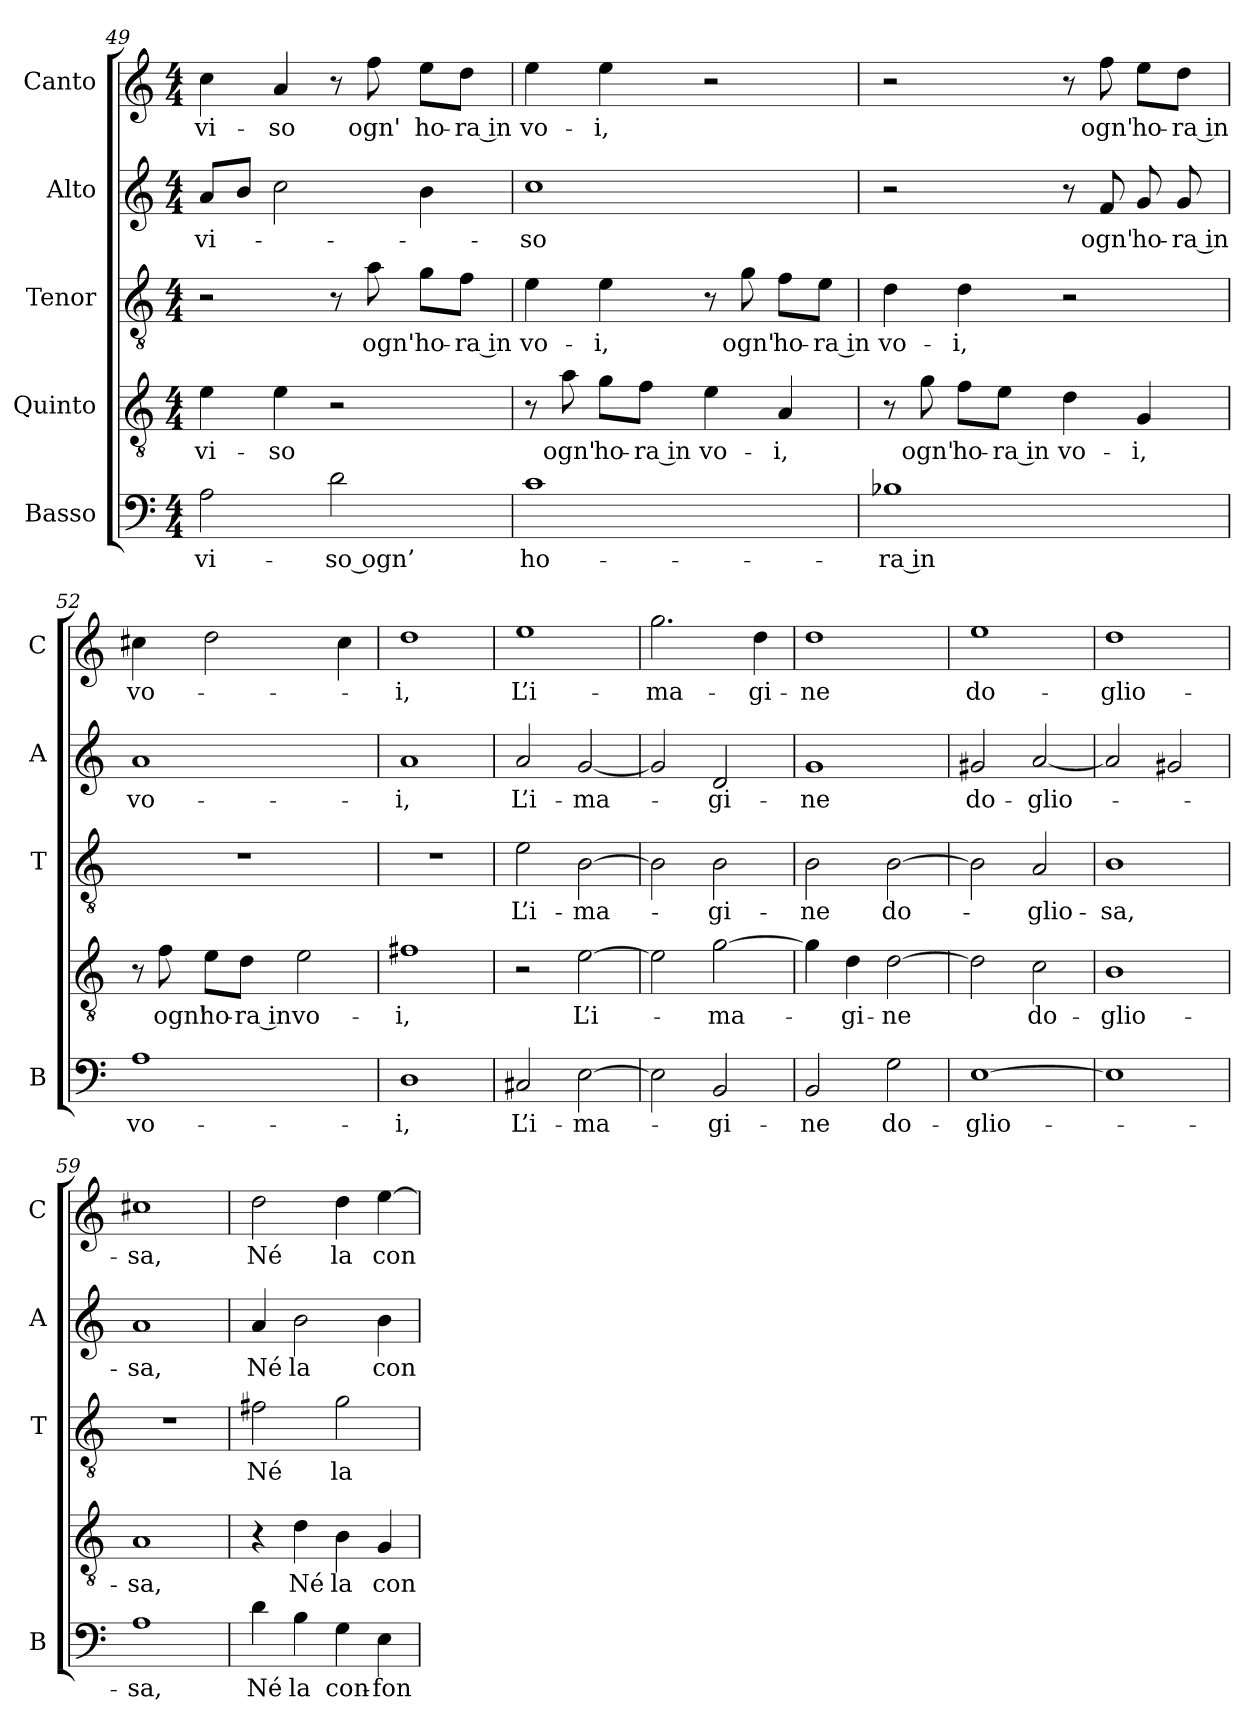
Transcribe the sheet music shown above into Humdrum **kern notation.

**kern	**text	**kern	**text	**kern	**text	**kern	**text	**kern	**text
*part5	*part5	*part4	*part4	*part3	*part3	*part2	*part2	*part1	*part1
*staff5	*staff5	*staff4	*staff4	*staff3	*staff3	*staff2	*staff2	*staff1	*staff1
*I"Basso	*	*I"Quinto	*	*I"Tenor	*	*I"Alto	*	*I"Canto	*
*I'B	*	*	*	*I'T	*	*I'A	*	*I'C	*
*clefF4	*	*clefGv2	*	*clefGv2	*	*clefG2	*	*clefG2	*
*k[]	*	*k[]	*	*k[]	*	*k[]	*	*k[]	*
*C:	*	*C:	*	*C:	*	*C:	*	*C:	*
*M4/4	*	*M4/4	*	*M4/4	*	*M4/4	*	*M4/4	*
=49	=49	=49	=49	=49	=49	=49	=49	=49	=49
!	!LO:LY:b	!	!LO:LY:b	!	!	!	!LO:LY:b	!	!LO:LY:b
2A\	vi-	4e\	vi-	2r	.	8a/L	vi-	4cc\	vi-
.	.	.	.	.	.	8b/J	.	.	.
!	!	!	!LO:LY:b	!	!	!	!	!	!LO:LY:b
.	.	4e\	-so	.	.	2cc\	.	4a/	-so
!	!LO:LY:b	!	!	!	!	!	!	!	!
2d\	-so ogn’	2r	.	8r	.	.	.	8r	.
!	!	!	!	!	!LO:LY:b	!	!	!	!LO:LY:b
.	.	.	.	8a\	ogn'	.	.	8ff\	ogn'
!	!	!	!	!	!LO:LY:b	!	!	!	!LO:LY:b
.	.	.	.	8g\L	ho-	4b\	.	8ee\L	ho-
!	!	!	!	!	!LO:LY:b	!	!	!	!LO:LY:b
.	.	.	.	8f\J	-ra in	.	.	8dd\J	-ra in
=50	=50	=50	=50	=50	=50	=50	=50	=50	=50
!	!LO:LY:b	!	!	!	!LO:LY:b	!	!LO:LY:b	!	!LO:LY:b
1c	ho-	8r	.	4e\	vo-	1cc	-so	4ee\	vo-
!	!	!	!LO:LY:b	!	!	!	!	!	!
.	.	8a\	ogn'	.	.	.	.	.	.
!	!	!	!LO:LY:b	!	!LO:LY:b	!	!	!	!LO:LY:b
.	.	8g\L	ho-	4e\	-i,	.	.	4ee\	-i,
!	!	!	!LO:LY:b	!	!	!	!	!	!
.	.	8f\J	-ra in	.	.	.	.	.	.
!	!	!	!LO:LY:b	!	!	!	!	!	!
.	.	4e\	vo-	8r	.	.	.	2r	.
!	!	!	!	!	!LO:LY:b	!	!	!	!
.	.	.	.	8g\	ogn'	.	.	.	.
!	!	!	!LO:LY:b	!	!LO:LY:b	!	!	!	!
.	.	4A/	-i,	8f\L	ho-	.	.	.	.
!	!	!	!	!	!LO:LY:b	!	!	!	!
.	.	.	.	8e\J	-ra in	.	.	.	.
=51	=51	=51	=51	=51	=51	=51	=51	=51	=51
!	!LO:LY:b	!	!	!	!LO:LY:b	!	!	!	!
1B-X	-ra in	8r	.	4d\	vo-	2r	.	2r	.
!	!	!	!LO:LY:b	!	!	!	!	!	!
.	.	8g\	ogn'	.	.	.	.	.	.
!	!	!	!LO:LY:b	!	!LO:LY:b	!	!	!	!
.	.	8f\L	ho-	4d\	-i,	.	.	.	.
!	!	!	!LO:LY:b	!	!	!	!	!	!
.	.	8e\J	-ra in	.	.	.	.	.	.
!	!	!	!LO:LY:b	!	!	!	!	!	!
.	.	4d\	vo-	2r	.	8r	.	8r	.
!	!	!	!	!	!	!	!LO:LY:b	!	!LO:LY:b
.	.	.	.	.	.	8f/	ogn'	8ff\	ogn'
!	!	!	!LO:LY:b	!	!	!	!LO:LY:b	!	!LO:LY:b
.	.	4G/	-i,	.	.	8g/	ho-	8ee\L	ho-
!	!	!	!	!	!	!	!LO:LY:b	!	!LO:LY:b
.	.	.	.	.	.	8g/	-ra in	8dd\J	-ra in
!!LO:LB:g=z
=52	=52	=52	=52	=52	=52	=52	=52	=52	=52
!	!LO:LY:b	!	!	!	!	!	!LO:LY:b	!	!LO:LY:b
1A	vo-	8r	.	1r	.	1a	vo-	4cc#X\	vo-
!	!	!	!LO:LY:b	!	!	!	!	!	!
.	.	8f\	ogn'	.	.	.	.	.	.
!	!	!	!LO:LY:b	!	!	!	!	!	!
.	.	8e\L	ho-	.	.	.	.	2dd\	.
!	!	!	!LO:LY:b	!	!	!	!	!	!
.	.	8d\J	-ra in	.	.	.	.	.	.
!	!	!	!LO:LY:b	!	!	!	!	!	!
.	.	2e\	vo-	.	.	.	.	.	.
.	.	.	.	.	.	.	.	4cc#\	.
=53	=53	=53	=53	=53	=53	=53	=53	=53	=53
!	!LO:LY:b	!	!LO:LY:b	!	!	!	!LO:LY:b	!	!LO:LY:b
1D	-i,	1f#X	-i,	1r	.	1a	-i,	1dd	-i,
=54	=54	=54	=54	=54	=54	=54	=54	=54	=54
!	!LO:LY:b	!	!	!	!LO:LY:b	!	!LO:LY:b	!	!LO:LY:b
2C#X/	L’i-	2r	.	2e\	L’i-	2a/	L’i-	1ee	L’i-
!	!LO:LY:b	!	!LO:LY:b	!	!LO:LY:b	!	!LO:LY:b	!	!
[2E\	-ma-	[2e\	L’i-	[2B\	-ma-	[2g/	-ma-	.	.
=55	=55	=55	=55	=55	=55	=55	=55	=55	=55
!	!	!	!	!	!	!	!	!	!LO:LY:b
2E\]	.	2e\]	.	2B\]	.	2g/]	.	2.gg\	-ma-
!	!LO:LY:b	!	!LO:LY:b	!	!LO:LY:b	!	!LO:LY:b	!	!
2BB/	-gi-	[2g\	-ma-	2B\	-gi-	2d/	-gi-	.	.
!	!	!	!	!	!	!	!	!	!LO:LY:b
.	.	.	.	.	.	.	.	4dd\	-gi-
=56	=56	=56	=56	=56	=56	=56	=56	=56	=56
!	!LO:LY:b	!	!	!	!LO:LY:b	!	!LO:LY:b	!	!LO:LY:b
2BB/	-ne	4g\]	.	2B\	-ne	1g	-ne	1dd	-ne
!	!	!	!LO:LY:b	!	!	!	!	!	!
.	.	4d\	-gi-	.	.	.	.	.	.
!	!LO:LY:b	!	!LO:LY:b	!	!LO:LY:b	!	!	!	!
2G\	do-	[2d\	-ne	[2B\	do-	.	.	.	.
=57	=57	=57	=57	=57	=57	=57	=57	=57	=57
!	!LO:LY:b	!	!	!	!	!	!LO:LY:b	!	!LO:LY:b
[1E	-glio-	2d\]	.	2B\]	.	2g#X/	do-	1ee	do-
!	!	!	!LO:LY:b	!	!LO:LY:b	!	!LO:LY:b	!	!
.	.	2c\	do-	2A/	-glio-	[2a/	-glio-	.	.
=58	=58	=58	=58	=58	=58	=58	=58	=58	=58
!	!	!	!LO:LY:b	!	!LO:LY:b	!	!	!	!LO:LY:b
1E]	.	1B	-glio-	1B	-sa,	2a/]	.	1dd	-glio-
.	.	.	.	.	.	2g#X/	.	.	.
=59	=59	=59	=59	=59	=59	=59	=59	=59	=59
!	!LO:LY:b	!	!LO:LY:b	!	!	!	!LO:LY:b	!	!LO:LY:b
1A	-sa,	1A	-sa,	1r	.	1a	-sa,	1cc#X	-sa,
!!LO:PB:g=z
=60	=60	=60	=60	=60	=60	=60	=60	=60	=60
!	!LO:LY:b	!	!	!	!LO:LY:b	!	!LO:LY:b	!	!LO:LY:b
4d\	Né	4r	.	2f#X\	Né	4a/	Né	2dd\	Né
!	!LO:LY:b	!	!LO:LY:b	!	!	!	!LO:LY:b	!	!
4B\	la	4d\	Né	.	.	2b\	la	.	.
!	!LO:LY:b	!	!LO:LY:b	!	!LO:LY:b	!	!	!	!LO:LY:b
4G\	con-	4B\	la	2g\	la	.	.	4dd\	la
!	!LO:LY:b	!	!LO:LY:b	!	!	!	!LO:LY:b	!	!LO:LY:b
4E\	-fon-	4G/	con-	.	.	4b\	con-	[4ee\	con-
=	=	=	=	=	=	=	=	=	=
*-	*-	*-	*-	*-	*-	*-	*-	*-	*-
